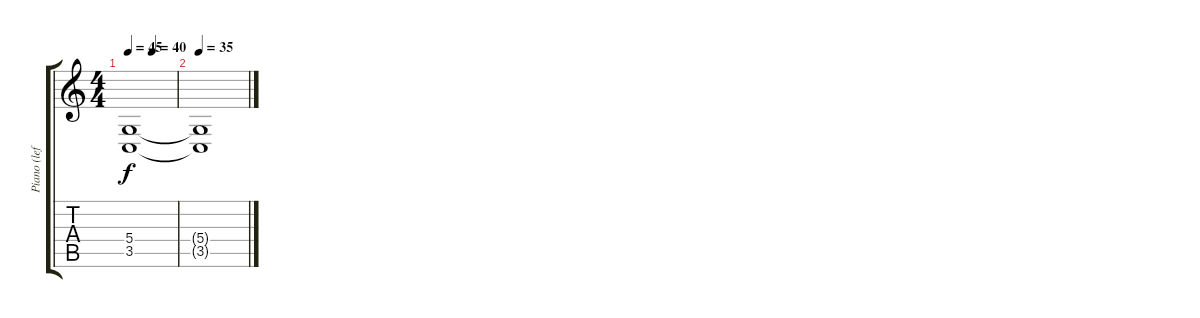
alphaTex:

\track ("Piano (left)" "Piano (lef") {instrument acousticgrandpiano}
\staff {score tabs}
\tuning (E4 B3 G3 D3 A2 E2) {hide}
\ts (4 4)
\tempo 45
\tempo (40 0.5)
\clef g2
\ks c
(5.4{t} 3.5{t}).1{dy f} |
\tempo 35
(5.4{t} 3.5{t}).1
